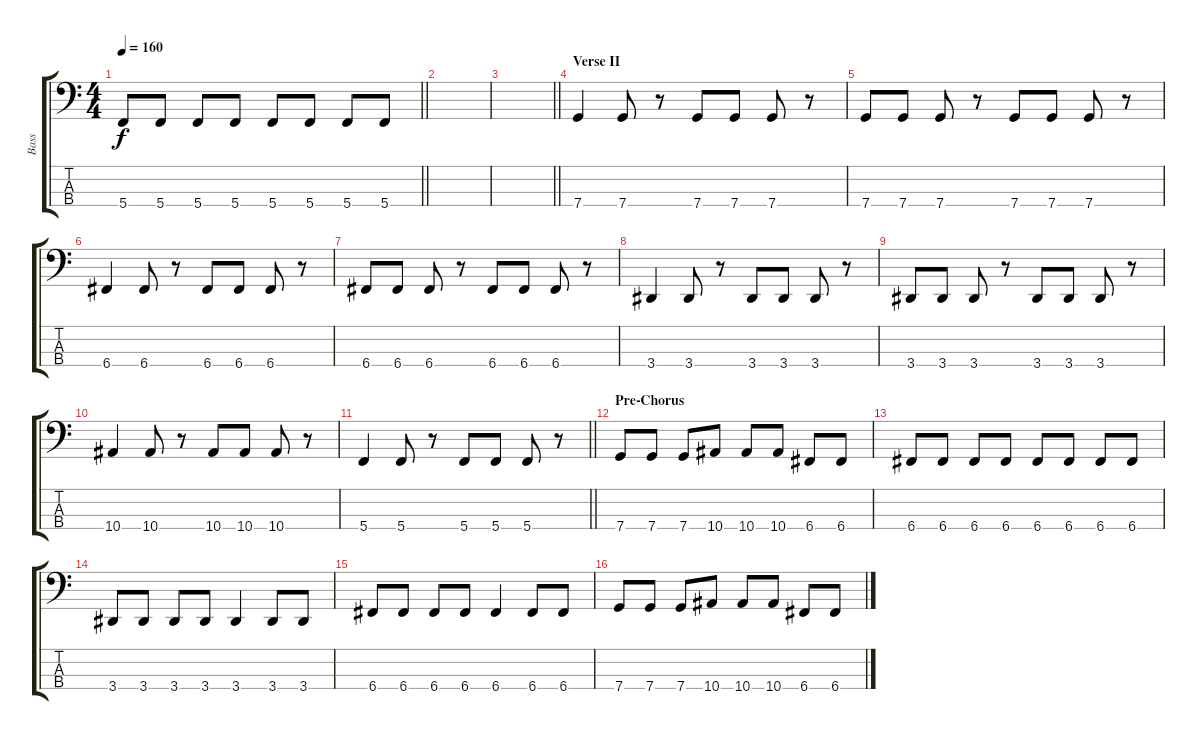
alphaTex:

\track ("Bass" "Bass") {instrument electricbasspick}
\staff {score tabs}
\tuning (F2 C2 G1 C1) {hide}
\ts (4 4)
\tempo 160
\clef f4
\barLineRight lightlight
\ks c
5.4.8{dy f} 5.4.8 5.4.8 5.4.8 5.4.8 5.4.8 5.4.8 5.4.8 |
|
\barLineRight lightlight
|
\section ("" "Verse II")
7.4.4 7.4.8 r.8 7.4.8 7.4.8 7.4.8 r.8 |
7.4.8 7.4.8 7.4.8 r.8 7.4.8 7.4.8 7.4.8 r.8 |
6.4.4 6.4.8 r.8 6.4.8 6.4.8 6.4.8 r.8 |
6.4.8 6.4.8 6.4.8 r.8 6.4.8 6.4.8 6.4.8 r.8 |
3.4.4 3.4.8 r.8 3.4.8 3.4.8 3.4.8 r.8 |
3.4.8 3.4.8 3.4.8 r.8 3.4.8 3.4.8 3.4.8 r.8 |
10.4.4 10.4.8 r.8 10.4.8 10.4.8 10.4.8 r.8 |
\barLineRight lightlight
5.4.4 5.4.8 r.8 5.4.8 5.4.8 5.4.8 r.8 |
\section ("" "Pre-Chorus")
7.4.8 7.4.8 7.4.8 10.4.8 10.4.8 10.4.8 6.4.8 6.4.8 |
6.4.8 6.4.8 6.4.8 6.4.8 6.4.8 6.4.8 6.4.8 6.4.8 |
3.4.8 3.4.8 3.4.8 3.4.8 3.4.4 3.4.8 3.4.8 |
6.4.8 6.4.8 6.4.8 6.4.8 6.4.4 6.4.8 6.4.8 |
7.4.8 7.4.8 7.4.8 10.4.8 10.4.8 10.4.8 6.4.8 6.4.8
